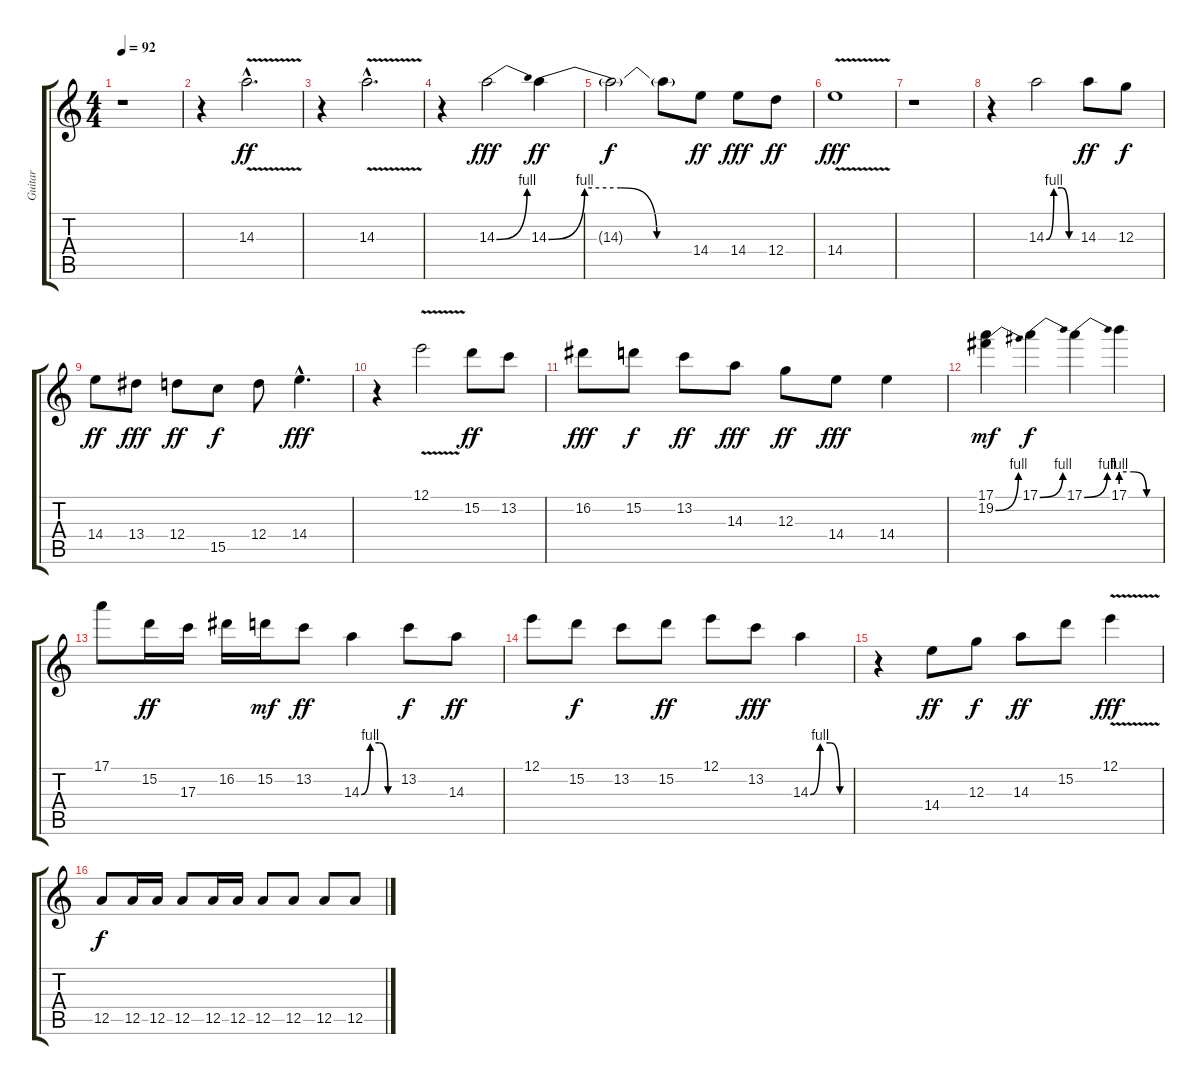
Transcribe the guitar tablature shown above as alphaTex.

\track ("Guitar" "Guitar") {instrument distortionguitar}
\staff {score tabs}
\tuning (E4 B3 G3 D3 A2 E2) {hide}
\ts (4 4)
\tempo 92
\clef g2
\ks c
r.1{dy ff instrument distortionguitar} |
r.4 14.3{v hac}.2{d} |
r.4 14.3{v hac}.2{d} |
r.4 14.3{be (bend 0 0 60 4)}.2{dy fff} 14.3{be (custom 0 0 15 4 30 4 45 0 60 0)}.4{dy ff} |
14.3{t}.2{dy f} 14.3{t}.8 14.4.8{dy ff} 14.4.8{dy fff} 12.4.8{dy ff} |
14.4{v}.1{dy fff} |
r.1 |
r.4 14.3{be (custom 0 0 15 4 30 4 45 0 60 0)}.2 14.3.8{dy ff} 12.3.8{dy f} |
14.4.8{dy ff} 13.4.8{dy fff} 12.4.8{dy ff} 15.5.8{dy f} 12.4.8 14.4{hac}.4{d dy fff} |
r.4 12.1{v}.2 15.2.8{dy ff} 13.2.8 |
16.2.8{dy fff} 15.2.8{dy f} 13.2.8{dy ff} 14.3.8{dy fff} 12.3.8{dy ff} 14.4.8{dy fff} 14.4.4 |
(17.1 19.2{be (bend 0 0 60 4)}).4{dy mf} 17.1{be (bend 0 0 60 4)}.4{dy f} 17.1{be (bend 0 0 60 4)}.4 17.1{be (custom 0 4 20 4 40 0 60 0)}.4 |
17.1.8 15.2.16{dy ff} 17.3.16 16.2.16 15.2.16{dy mf} 13.2.8{dy ff} 14.3{be (custom 0 0 15 4 30 4 45 0 60 0)}.4 13.2.8{dy f} 14.3.8{dy ff} |
12.1.8 15.2.8{dy f} 13.2.8 15.2.8{dy ff} 12.1.8 13.2.8{dy fff} 14.3{be (custom 0 0 15 4 30 4 45 0 60 0)}.4 |
r.4 14.4.8{dy ff} 12.3.8{dy f} 14.3.8{dy ff} 15.2.8 12.1{v}.4{dy fff} |
12.5.8{dy f} 12.5.16 12.5.16 12.5.8 12.5.16 12.5.16 12.5.8 12.5.8 12.5.8 12.5.8
